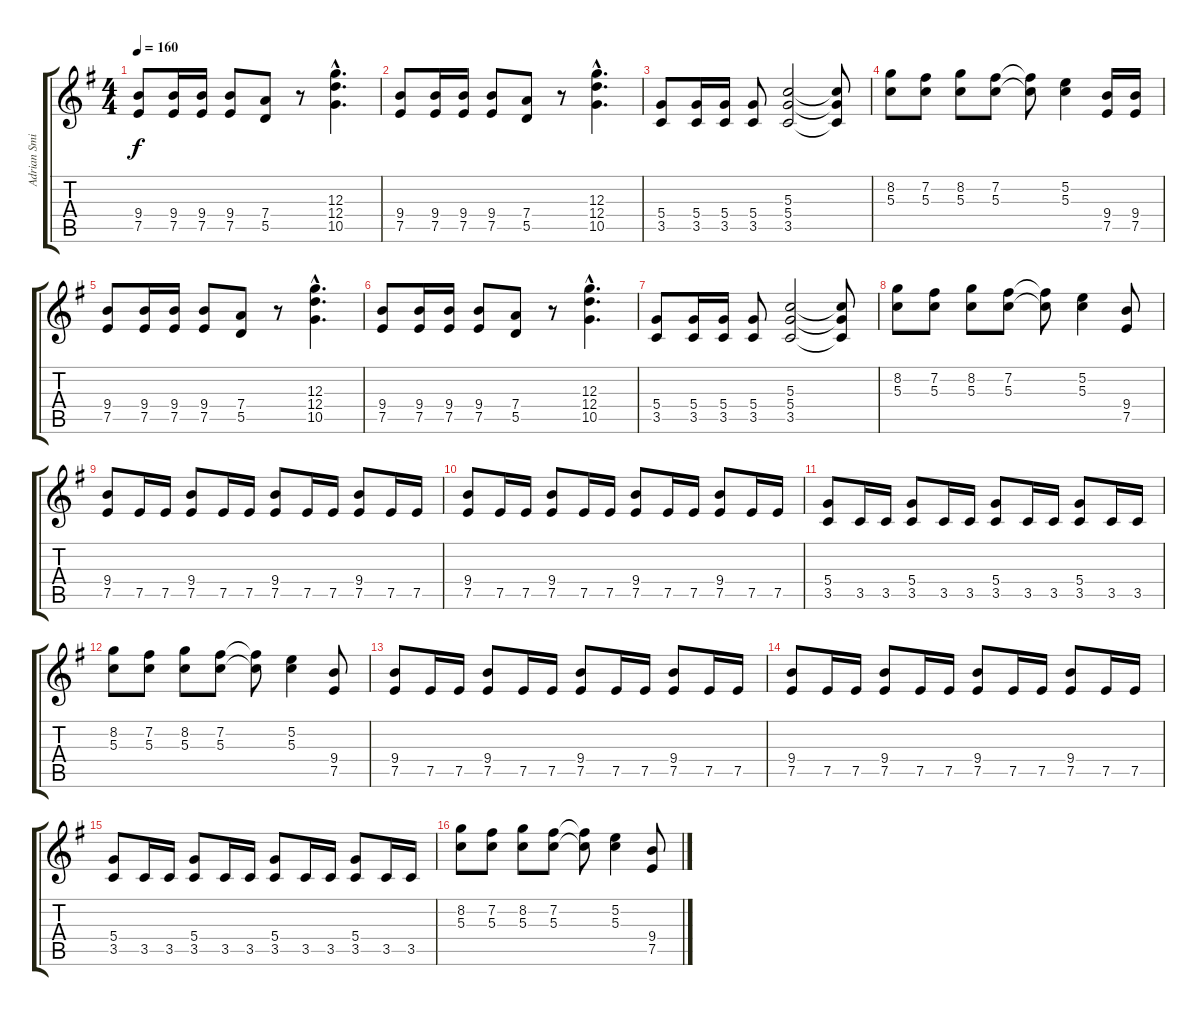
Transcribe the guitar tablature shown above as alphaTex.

\track ("Adrian Smith" "Adrian Smi") {instrument distortionguitar}
\staff {score tabs}
\tuning (E4 B3 G3 D3 A2 E2) {hide}
\ts (4 4)
\tempo 160
\clef g2
\ks g
(9.4 7.5).8{dy f} (9.4 7.5).16 (9.4 7.5).16 (9.4 7.5).8 (7.4 5.5).8 r.8 (12.3{hac} 12.4{hac} 10.5{hac}).4{d} |
(9.4 7.5).8 (9.4 7.5).16 (9.4 7.5).16 (9.4 7.5).8 (7.4 5.5).8 r.8 (12.3{hac} 12.4{hac} 10.5{hac}).4{d} |
(5.4 3.5).8 (5.4 3.5).16 (5.4 3.5).16 (5.4 3.5).8 (5.3 5.4 3.5).2 (5.3{t} 5.4{t} 3.5{t}).8 |
(8.2 5.3).8 (7.2 5.3).8 (8.2 5.3).8 (7.2 5.3).8 (7.2{t} 5.3{t}).8 (5.2 5.3).4 (9.4 7.5).16 (9.4 7.5).16 |
(9.4 7.5).8 (9.4 7.5).16 (9.4 7.5).16 (9.4 7.5).8 (7.4 5.5).8 r.8 (12.3{hac} 12.4{hac} 10.5{hac}).4{d} |
(9.4 7.5).8 (9.4 7.5).16 (9.4 7.5).16 (9.4 7.5).8 (7.4 5.5).8 r.8 (12.3{hac} 12.4{hac} 10.5{hac}).4{d} |
(5.4 3.5).8 (5.4 3.5).16 (5.4 3.5).16 (5.4 3.5).8 (5.3 5.4 3.5).2 (5.3{t} 5.4{t} 3.5{t}).8 |
(8.2 5.3).8 (7.2 5.3).8 (8.2 5.3).8 (7.2 5.3).8 (7.2{t} 5.3{t}).8 (5.2 5.3).4 (9.4 7.5).8 |
(9.4 7.5).8 7.5.16 7.5.16 (9.4 7.5).8 7.5.16 7.5.16 (9.4 7.5).8 7.5.16 7.5.16 (9.4 7.5).8 7.5.16 7.5.16 |
(9.4 7.5).8 7.5.16 7.5.16 (9.4 7.5).8 7.5.16 7.5.16 (9.4 7.5).8 7.5.16 7.5.16 (9.4 7.5).8 7.5.16 7.5.16 |
(5.4 3.5).8 3.5.16 3.5.16 (5.4 3.5).8 3.5.16 3.5.16 (5.4 3.5).8 3.5.16 3.5.16 (5.4 3.5).8 3.5.16 3.5.16 |
(8.2 5.3).8 (7.2 5.3).8 (8.2 5.3).8 (7.2 5.3).8 (7.2{t} 5.3{t}).8 (5.2 5.3).4 (9.4 7.5).8 |
(9.4 7.5).8 7.5.16 7.5.16 (9.4 7.5).8 7.5.16 7.5.16 (9.4 7.5).8 7.5.16 7.5.16 (9.4 7.5).8 7.5.16 7.5.16 |
(9.4 7.5).8 7.5.16 7.5.16 (9.4 7.5).8 7.5.16 7.5.16 (9.4 7.5).8 7.5.16 7.5.16 (9.4 7.5).8 7.5.16 7.5.16 |
(5.4 3.5).8 3.5.16 3.5.16 (5.4 3.5).8 3.5.16 3.5.16 (5.4 3.5).8 3.5.16 3.5.16 (5.4 3.5).8 3.5.16 3.5.16 |
(8.2 5.3).8 (7.2 5.3).8 (8.2 5.3).8 (7.2 5.3).8 (7.2{t} 5.3{t}).8 (5.2 5.3).4 (9.4 7.5).8
